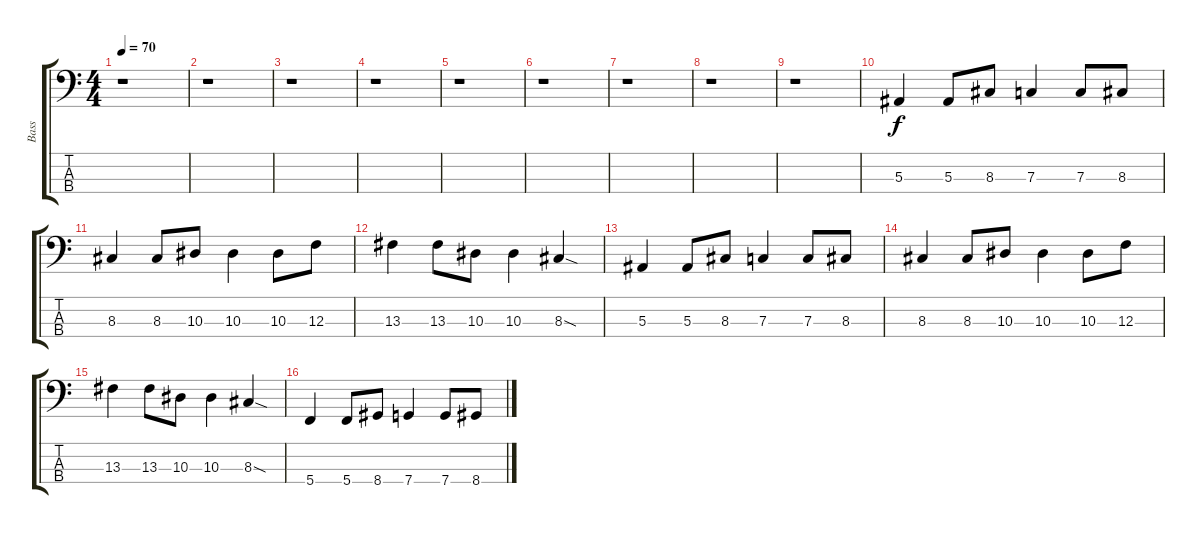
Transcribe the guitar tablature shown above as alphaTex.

\track ("Bass" "Bass") {instrument electricbasspick}
\staff {score tabs}
\tuning (Eb2 Bb1 F1 C1) {hide}
\ts (4 4)
\tempo 70
\clef f4
\ks c
r.1{dy f} |
r.1 |
r.1 |
r.1 |
r.1 |
r.1 |
r.1 |
r.1 |
r.1 |
5.3.4 5.3.8 8.3.8 7.3.4 7.3.8 8.3.8 |
8.3.4 8.3.8 10.3.8 10.3.4 10.3.8 12.3.8 |
13.3.4 13.3.8 10.3.8 10.3.4 8.3{sod}.4 |
5.3.4 5.3.8 8.3.8 7.3.4 7.3.8 8.3.8 |
8.3.4 8.3.8 10.3.8 10.3.4 10.3.8 12.3.8 |
13.3.4 13.3.8 10.3.8 10.3.4 8.3{sod}.4 |
5.4.4 5.4.8 8.4.8 7.4.4 7.4.8 8.4.8
